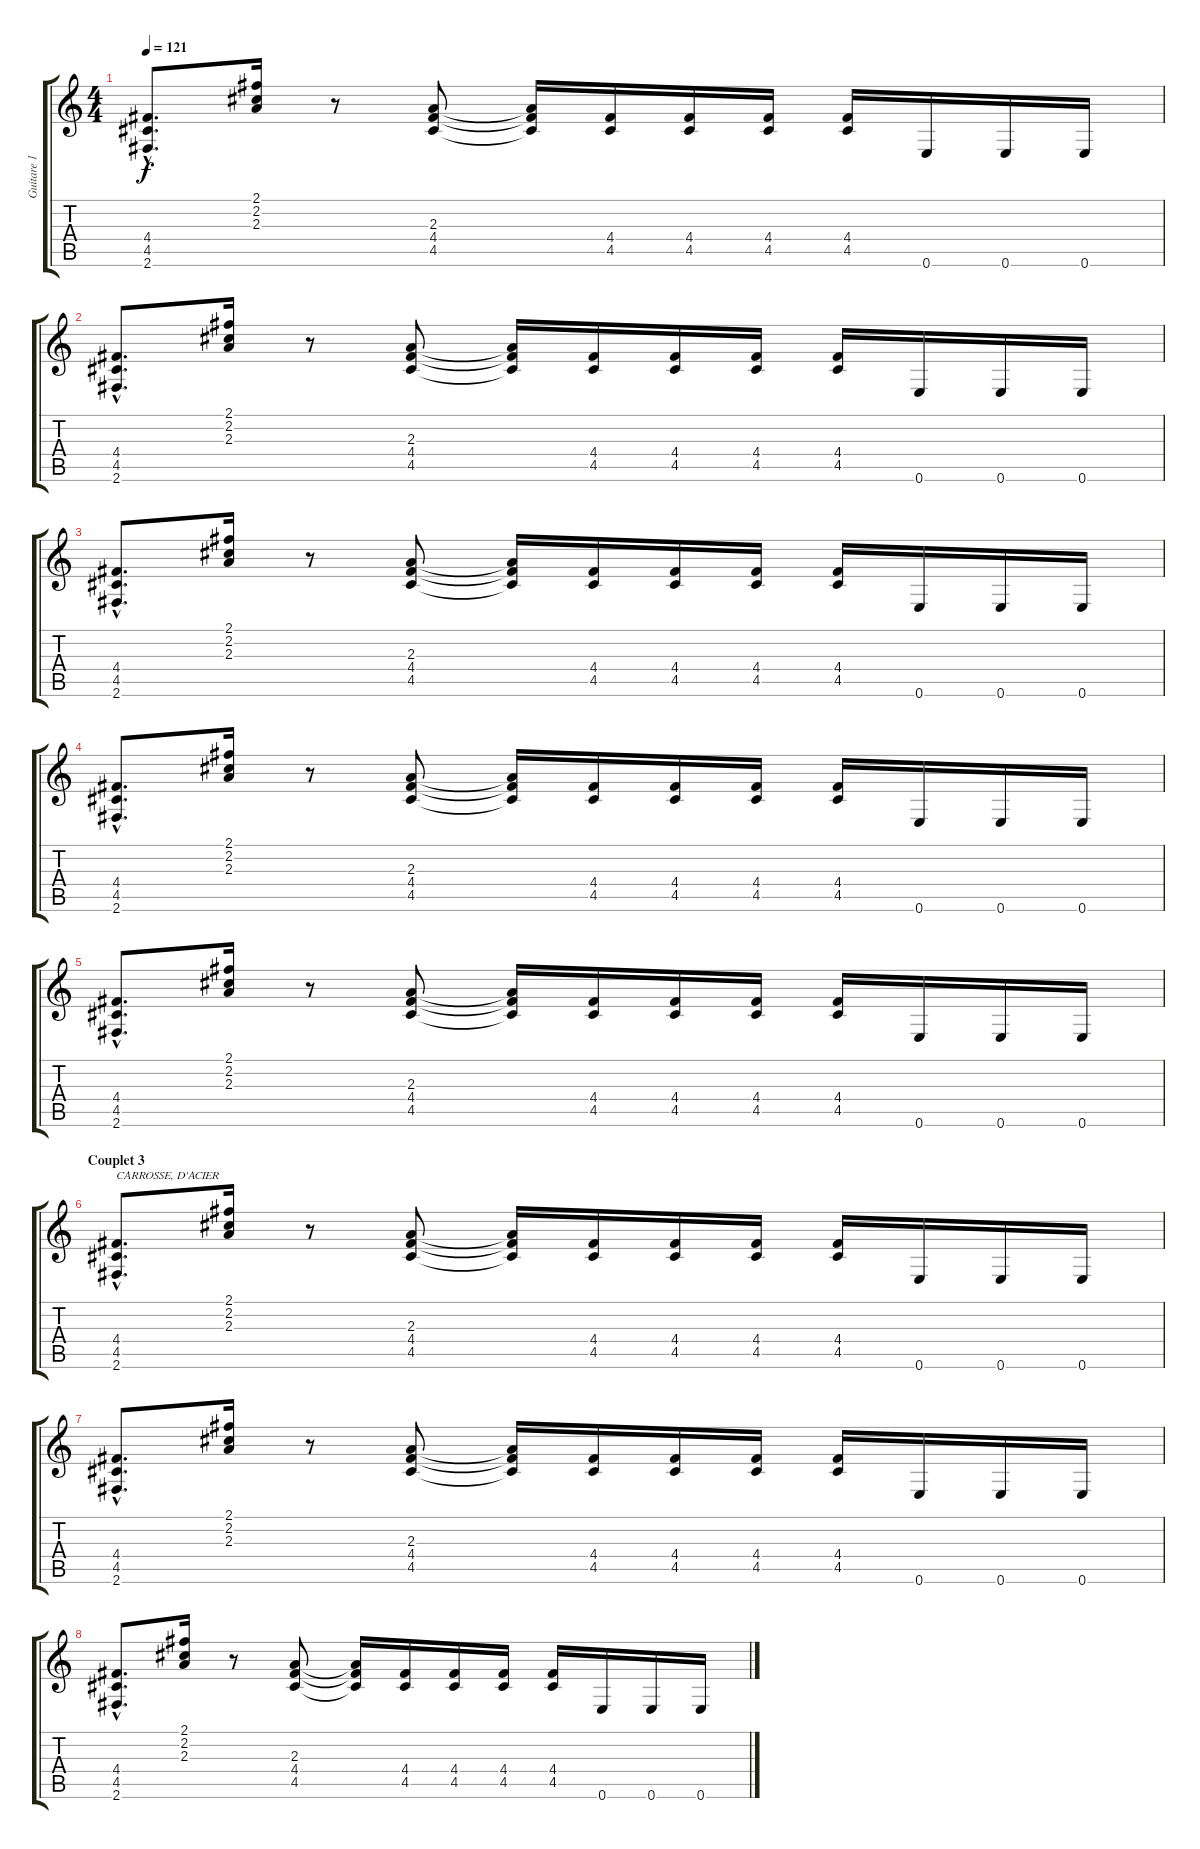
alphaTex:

\track ("Guitare 1" "Guitare 1") {instrument acousticguitarsteel}
\staff {score tabs}
\tuning (E4 B3 G3 D3 A2 E2) {hide}
\ts (4 4)
\tempo 121
\clef g2
\ks c
(4.4{hac} 4.5{hac} 2.6{hac}).8{d dy f} (2.1 2.2 2.3).16 r.8 (2.3 4.4 4.5).8 (2.3{t} 4.4{t} 4.5{t}).16 (4.4 4.5).16 (4.4 4.5).16 (4.4 4.5).16 (4.4 4.5).16 0.6.16 0.6.16 0.6.16 |
(4.4{hac} 4.5{hac} 2.6{hac}).8{d} (2.1 2.2 2.3).16 r.8 (2.3 4.4 4.5).8 (2.3{t} 4.4{t} 4.5{t}).16 (4.4 4.5).16 (4.4 4.5).16 (4.4 4.5).16 (4.4 4.5).16 0.6.16 0.6.16 0.6.16 |
(4.4{hac} 4.5{hac} 2.6{hac}).8{d} (2.1 2.2 2.3).16 r.8 (2.3 4.4 4.5).8 (2.3{t} 4.4{t} 4.5{t}).16 (4.4 4.5).16 (4.4 4.5).16 (4.4 4.5).16 (4.4 4.5).16 0.6.16 0.6.16 0.6.16 |
(4.4{hac} 4.5{hac} 2.6{hac}).8{d} (2.1 2.2 2.3).16 r.8 (2.3 4.4 4.5).8 (2.3{t} 4.4{t} 4.5{t}).16 (4.4 4.5).16 (4.4 4.5).16 (4.4 4.5).16 (4.4 4.5).16 0.6.16 0.6.16 0.6.16 |
(4.4{hac} 4.5{hac} 2.6{hac}).8{d} (2.1 2.2 2.3).16 r.8 (2.3 4.4 4.5).8 (2.3{t} 4.4{t} 4.5{t}).16 (4.4 4.5).16 (4.4 4.5).16 (4.4 4.5).16 (4.4 4.5).16 0.6.16 0.6.16 0.6.16 |
\section ("" "Couplet 3")
(4.4{hac} 4.5{hac} 2.6{hac}).8{d txt "CARROSSE, D'ACIER"} (2.1 2.2 2.3).16 r.8 (2.3 4.4 4.5).8 (2.3{t} 4.4{t} 4.5{t}).16 (4.4 4.5).16 (4.4 4.5).16 (4.4 4.5).16 (4.4 4.5).16 0.6.16 0.6.16 0.6.16 |
(4.4{hac} 4.5{hac} 2.6{hac}).8{d} (2.1 2.2 2.3).16 r.8 (2.3 4.4 4.5).8 (2.3{t} 4.4{t} 4.5{t}).16 (4.4 4.5).16 (4.4 4.5).16 (4.4 4.5).16 (4.4 4.5).16 0.6.16 0.6.16 0.6.16 |
(4.4{hac} 4.5{hac} 2.6{hac}).8{d} (2.1 2.2 2.3).16 r.8 (2.3 4.4 4.5).8 (2.3{t} 4.4{t} 4.5{t}).16 (4.4 4.5).16 (4.4 4.5).16 (4.4 4.5).16 (4.4 4.5).16 0.6.16 0.6.16 0.6.16
